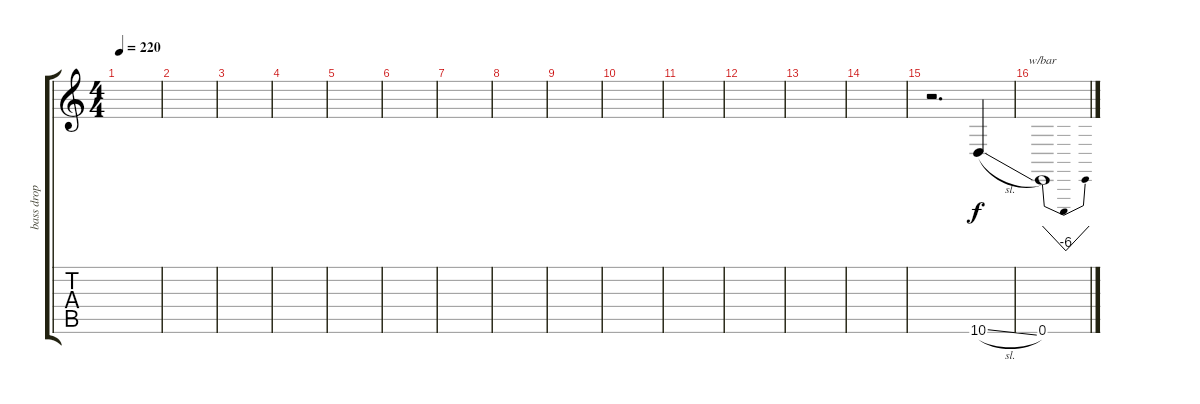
\track ("bass drop" "bass drop") {instrument ocarina}
\staff {score tabs}
\tuning (E4 B3 G3 D3 A2 E2) {hide}
\ts (4 4)
\tempo 220
\clef g2
\ks c
|
|
|
|
|
|
|
|
|
|
|
|
|
|
r.2{d} 10.6{sl}.4 |
0.6.1{tbe (dip default 0 0 30 -24 60 0)}
